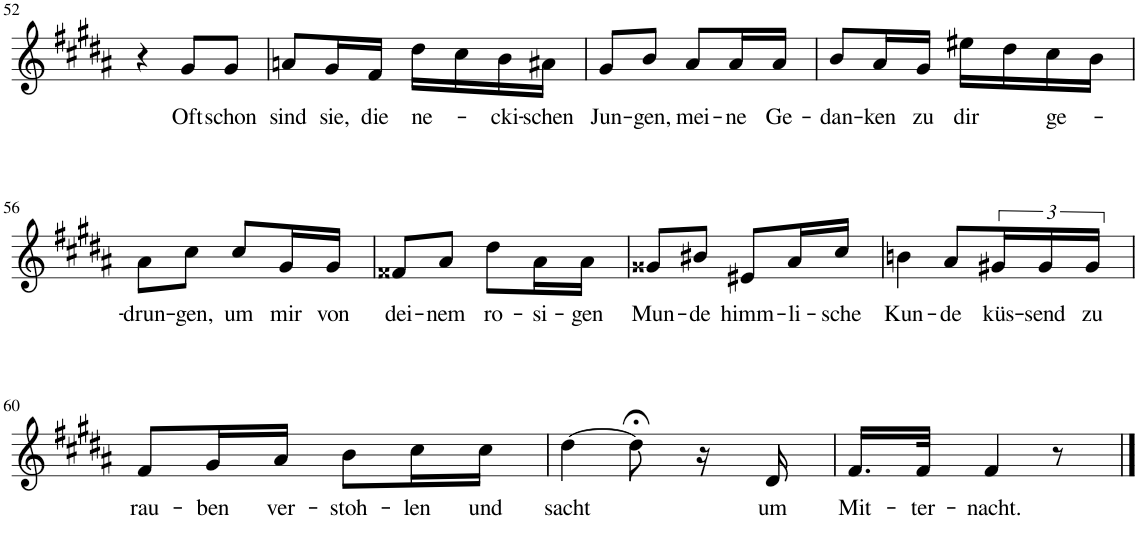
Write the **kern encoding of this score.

**kern	**text
*part1	*part1
*staff1	*staff1
*I"Piano	*
*I'Pno	*
!!LO:PB:g=z
*clefG2	*
*k[f#c#g#d#a#]	*
*M2/4	*
=52	=52
4r	.
!	!LO:LY:b
8g#/L	Oft
!	!LO:LY:b
8g#/J	schon
=53	=53
!	!LO:LY:b
8an/L	sind
!	!LO:LY:b
16g#/L	sie,
!	!LO:LY:b
16f#/JJ	die
!	!LO:LY:b
16dd#\LL	ne-
16cc#\	.
!	!LO:LY:b
16b\	-cki-
!	!LO:LY:b
16a#X\JJ	-schen
=54	=54
!	!LO:LY:b
8g#/L	Jun-
!	!LO:LY:b
8b/J	-gen,
!	!LO:LY:b
8a#/L	mei-
!	!LO:LY:b
16a#/L	-ne
!	!LO:LY:b
16a#/JJ	Ge-
=55	=55
!	!LO:LY:b
8b/L	-dan-
!	!LO:LY:b
16a#/L	-ken
!	!LO:LY:b
16g#/JJ	zu
!	!LO:LY:b
16ee#X\LL	dir
16dd#\	.
!	!LO:LY:b
16cc#\	ge-
16b\JJ	.
!!LO:LB:g=z
=56	=56
!	!LO:LY:b
8a#\L	-drun-
!	!LO:LY:b
8cc#\J	-gen,
!	!LO:LY:b
8cc#/L	um
!	!LO:LY:b
16g#/L	mir
!	!LO:LY:b
16g#/JJ	von
=57	=57
!	!LO:LY:b
8f##X/L	dei-
!	!LO:LY:b
8a#/J	-nem
!	!LO:LY:b
8dd#\L	ro-
!	!LO:LY:b
16a#\L	-si-
!	!LO:LY:b
16a#\JJ	-gen
=58	=58
!	!LO:LY:b
8g##X/L	Mun-
!	!LO:LY:b
8b#X/J	-de
!	!LO:LY:b
8e#X/L	himm-
!	!LO:LY:b
16a#/L	-li-
!	!LO:LY:b
16cc#/JJ	-sche
=59	=59
!	!LO:LY:b
4bn\	Kun-
!	!LO:LY:b
8a#/L	-de
!	!LO:LY:b
24g#X/L	küs-
!	!LO:LY:b
24g#/	-send
!	!LO:LY:b
24g#/JJ	zu
!!LO:LB:g=z
=60	=60
!	!LO:LY:b
8f#/L	rau-
!	!LO:LY:b
16g#/L	-ben
!	!LO:LY:b
16a#/JJ	ver-
!	!LO:LY:b
8b\L	-stoh-
!	!LO:LY:b
16cc#\L	-len
!	!LO:LY:b
16cc#\JJ	und
=61	=61
!	!LO:LY:b
[4dd#\	sacht
8dd#;<\]	.
16r	.
!	!LO:LY:b
16d#/	um
=62	=62
!	!LO:LY:b
16.f#/LL	Mit-
!	!LO:LY:b
32f#/JJk	-ter-
!	!LO:LY:b
4f#/	-nacht.
8r	.
==	==
*-	*-
